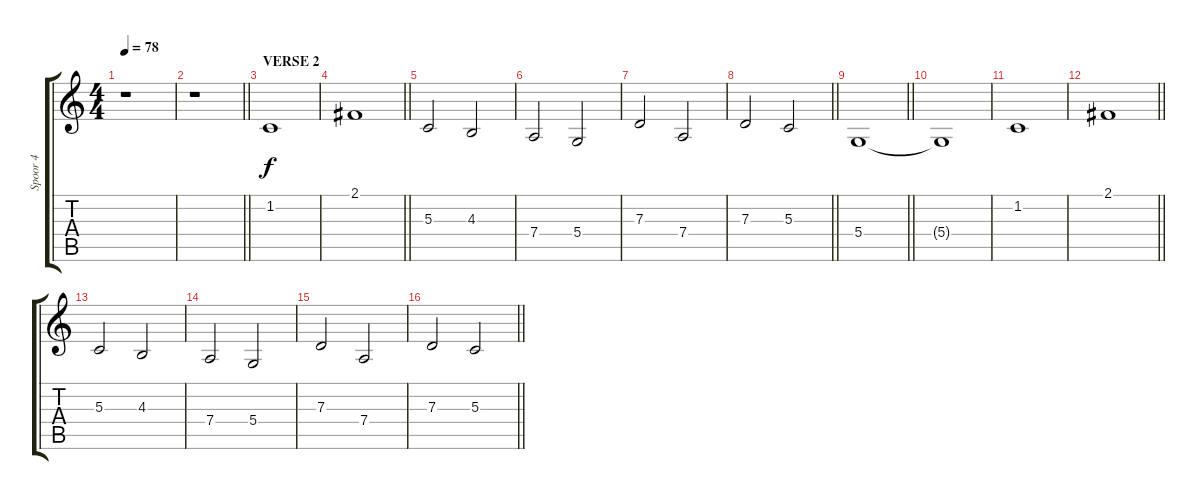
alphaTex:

\track ("Spoor 4" "Spoor 4") {instrument stringensemble1}
\staff {score tabs}
\tuning (E4 B3 G3 D3 A2 E2) {hide}
\ts (4 4)
\tempo 78
\clef g2
\ks c
r.1{dy f} |
\barLineRight lightlight
r.1 |
\section ("" "VERSE 2")
1.2.1 |
\barLineRight lightlight
2.1.1 |
5.3.2 4.3.2 |
7.4.2 5.4.2 |
7.3.2 7.4.2 |
\barLineRight lightlight
7.3.2 5.3.2 |
\barLineRight lightlight
5.4.1 |
5.4{t}.1 |
1.2.1 |
\barLineRight lightlight
2.1.1 |
5.3.2 4.3.2 |
7.4.2 5.4.2 |
7.3.2 7.4.2 |
\barLineRight lightlight
7.3.2 5.3.2
